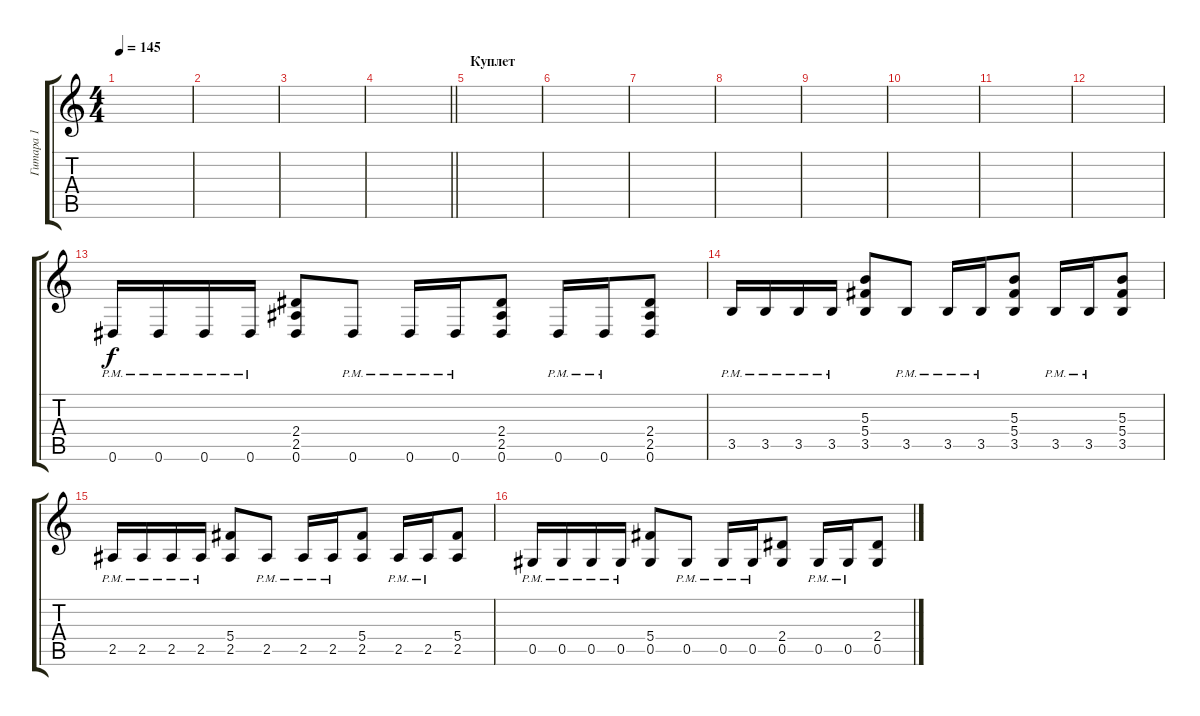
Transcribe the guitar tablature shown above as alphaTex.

\track ("Гитара 1" "Гитара 1") {instrument distortionguitar}
\staff {score tabs}
\tuning (Eb4 Bb3 Gb3 Db3 Ab2 Eb2) {hide}
\ts (4 4)
\tempo 145
\clef g2
\ks c
|
|
|
\barLineRight lightlight
|
\section ("" "Куплет")
|
|
|
|
|
|
|
|
0.6{pm}.16 0.6{pm}.16 0.6{pm}.16 0.6{pm}.16 (2.4 2.5 0.6).8 0.6{pm}.8 0.6{pm}.16 0.6{pm}.16 (2.4 2.5 0.6).8 0.6{pm}.16 0.6{pm}.16 (2.4 2.5 0.6).8 |
3.5{pm}.16 3.5{pm}.16 3.5{pm}.16 3.5{pm}.16 (5.3 5.4 3.5).8 3.5{pm}.8 3.5{pm}.16 3.5{pm}.16 (5.3 5.4 3.5).8 3.5{pm}.16 3.5{pm}.16 (5.3 5.4 3.5).8 |
2.5{pm}.16 2.5{pm}.16 2.5{pm}.16 2.5{pm}.16 (5.4 2.5).8 2.5{pm}.8 2.5{pm}.16 2.5{pm}.16 (5.4 2.5).8 2.5{pm}.16 2.5{pm}.16 (5.4 2.5).8 |
0.5{pm}.16 0.5{pm}.16 0.5{pm}.16 0.5{pm}.16 (5.4 0.5).8 0.5{pm}.8 0.5{pm}.16 0.5{pm}.16 (2.4 0.5).8 0.5{pm}.16 0.5{pm}.16 (2.4 0.5).8
